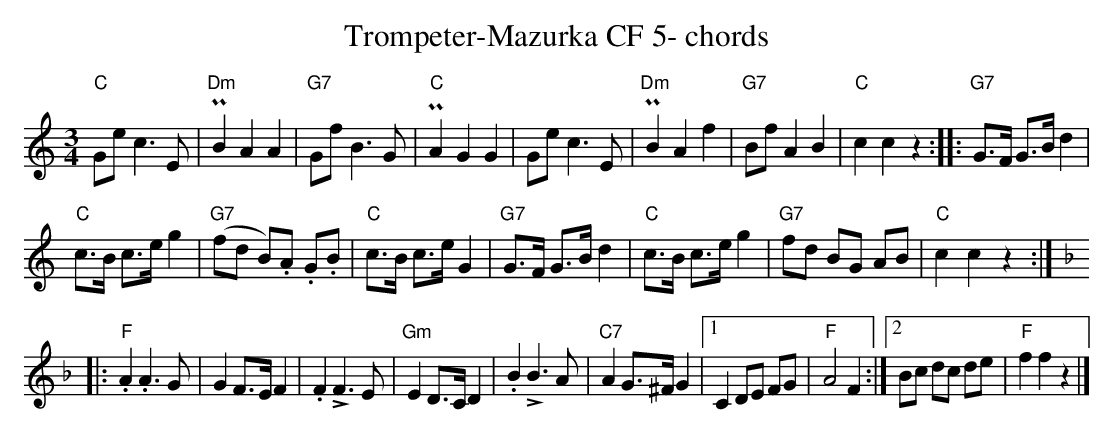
X:1
T:Trompeter-Mazurka CF 5- chords
M:3/4
L:1/8
K:C %%MIDI gchordon
"C"Ge c3E | "Dm"PB2A2A2 | "G7"Gf B3G | "C"PA2G2G2 | Ge c3E | "Dm"PB2A2f2 | "G7"Bf A2B2 | "C"c2c2z2 :: "G7"G>F G>Bd2 |
"C"c>B c>e g2 | "G7"(fd B).A .G.B | "C"c>B c>eG2 | "G7"G>F G>Bd2 | "C"c>B c>eg2 | "G7"fd BG AB | "C"c2c2z2 :: [K:F]
"F".A2.A3G | G2F>EF2 | .F2!>!F3E | "Gm"E2D>CD2 | .B2!>!B3A | "C7"A2G>^FG2 |1 C2DE FG | "F"A4F2 :|2 Bc dc de | "F"f2f2z2 |]
